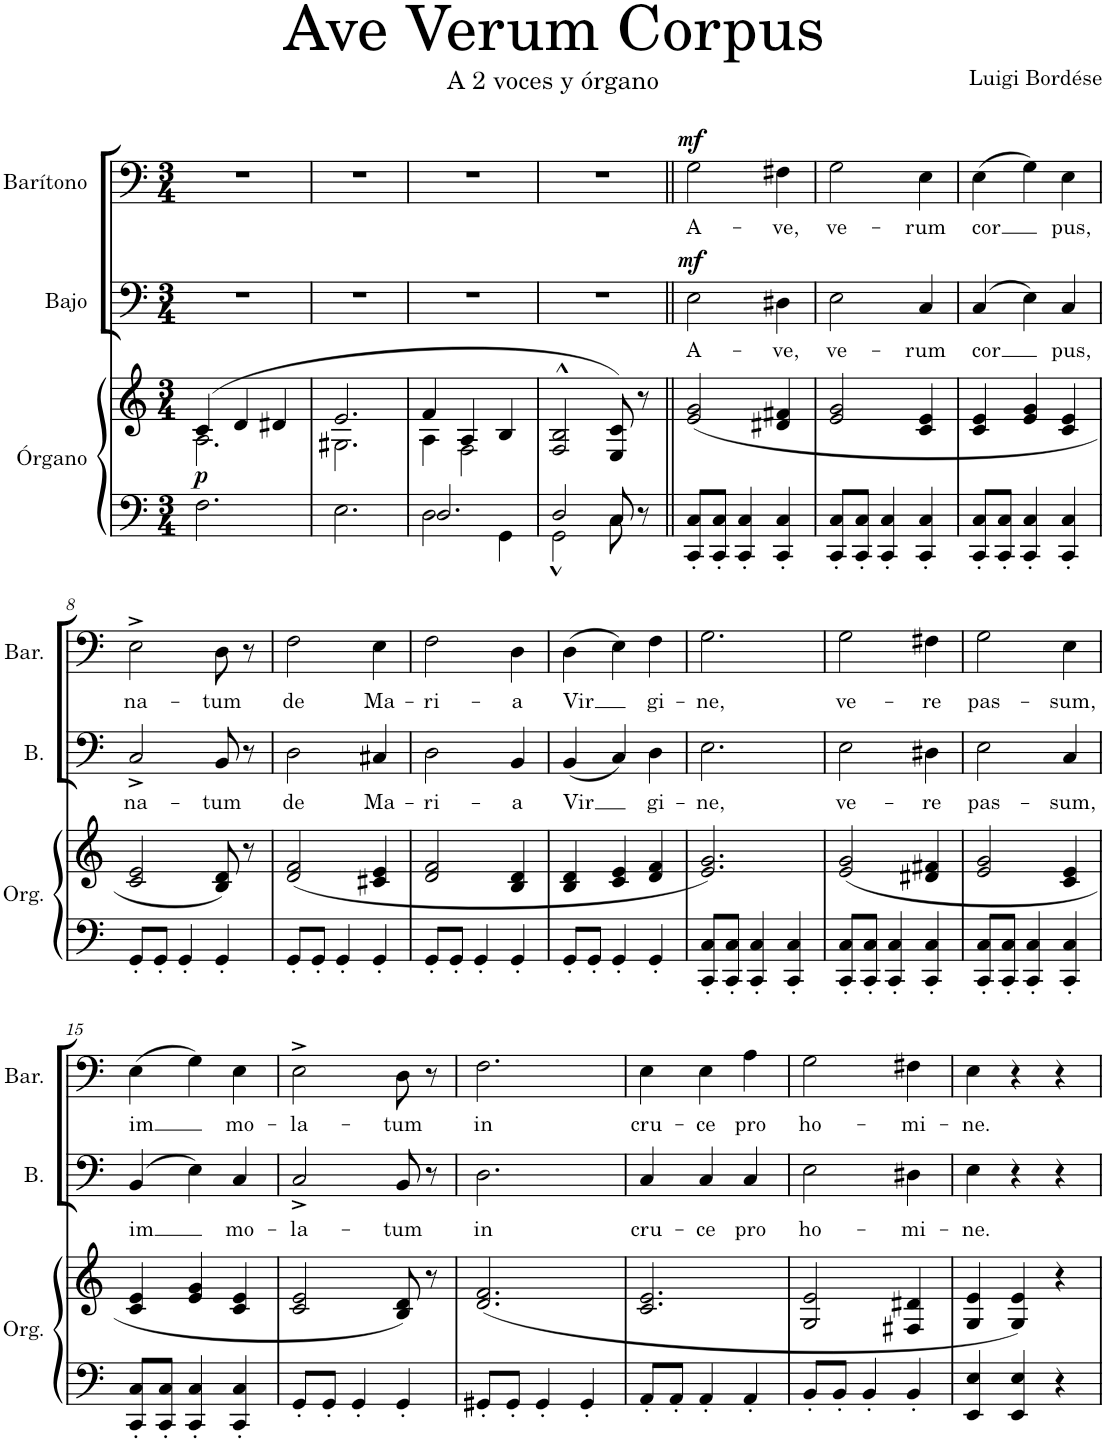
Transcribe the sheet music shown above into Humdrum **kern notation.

**kern	**kern	**dynam	**kern	**text	**dynam	**kern	**text	**dynam
*part3	*part3	*part3	*part2	*part2	*part2	*part1	*part1	*part1
*staff4	*staff3	*staff3/4	*staff2	*staff2	*staff2	*staff1	*staff1	*staff1
*I"Órgano	*	*	*I"Bajo	*	*	*I"Barítono	*	*
*	*	*	*I'B.	*	*	*I'Bar.	*	*
*clefF4	*clefG2	*	*clefF4	*	*	*clefF4	*	*
*k[]	*k[]	*	*k[]	*	*	*k[]	*	*
*M3/4	*M3/4	*	*M3/4	*	*	*M3/4	*	*
=1	=1	=1	=1	=1	=1	=1	=1	=1
*	*^	*	*	*	*	*	*	*
!	!	!	!LO:DY:b	!	!	!	!	!	!
2.F\	(4c/	2.A\	p	2.r	.	.	2.r	.	.
.	4d/	.	.	.	.	.	.	.	.
.	4d#X/	.	.	.	.	.	.	.	.
=2	=2	=2	=2	=2	=2	=2	=2	=2	=2
2.E\	2.e/	2.G#X\	.	2.r	.	.	2.r	.	.
=3	=3	=3	=3	=3	=3	=3	=3	=3	=3
*^	*	*	*	*	*	*	*	*	*
2.D/	2D\	4f/	4A\	.	2.r	.	.	2.r	.	.
.	.	4A/	2F\	.	.	.	.	.	.	.
.	4GG\	4B/	.	.	.	.	.	.	.	.
*	*	*v	*v	*	*	*	*	*	*	*
=4	=4	=4	=4	=4	=4	=4	=4	=4	=4
2D/	2GG^^\	2F/^^ 2B/^^	.	2.r	.	.	2.r	.	.
8C/	8C\	8E/ 8c/)	.	.	.	.	.	.	.
8r	8ryy	8r	.	.	.	.	.	.	.
=5||	=5||	=5||	=5||	=5||	=5||	=5||	=5||	=5||	=5||
!	!	!	!	!	!LO:LY:b	!LO:DY:a	!	!LO:LY:b	!LO:DY:a
*v	*v	*	*	*	*	*	*	*	*
8CC/' 8C/'L	(2e/ 2g/	.	2E\	A-	mf	2G\	A-	mf
8CC/' 8C/'J	.	.	.	.	.	.	.	.
4CC/' 4C/'	.	.	.	.	.	.	.	.
!	!	!	!	!LO:LY:b	!	!	!LO:LY:b	!
4CC/' 4C/'	4d#X/ 4f#X/	.	4D#X\	-ve,	.	4F#X\	-ve,	.
=6	=6	=6	=6	=6	=6	=6	=6	=6
!	!	!	!	!LO:LY:b	!	!	!LO:LY:b	!
8CC/' 8C/'L	2e/ 2g/	.	2E\	ve-	.	2G\	ve-	.
8CC/' 8C/'J	.	.	.	.	.	.	.	.
4CC/' 4C/'	.	.	.	.	.	.	.	.
!	!	!	!	!LO:LY:b	!	!	!LO:LY:b	!
4CC/' 4C/'	4c/ 4e/	.	4C/	-rum	.	4E\	-rum	.
=7	=7	=7	=7	=7	=7	=7	=7	=7
!	!	!	!	!LO:LY:b	!	!	!LO:LY:b	!
8CC/' 8C/'L	4c/ 4e/	.	(4C/	cor	.	(4E\	cor	.
8CC/' 8C/'J	.	.	.	.	.	.	.	.
4CC/' 4C/'	4e/ 4g/	.	4E\)	.	.	4G\)	.	.
!	!	!	!	!LO:LY:b	!	!	!LO:LY:b	!
4CC/' 4C/'	4c/ 4e/	.	4C/	pus,	.	4E\	pus,	.
!!LO:LB:g=z
=8	=8	=8	=8	=8	=8	=8	=8	=8
!	!	!	!	!LO:LY:b	!	!	!LO:LY:b	!
8GG'/L	2c/ 2e/	.	2C^/	na-	.	2E^\	na-	.
8GG'/J	.	.	.	.	.	.	.	.
4GG'/	.	.	.	.	.	.	.	.
!	!	!	!	!LO:LY:b	!	!	!LO:LY:b	!
4GG'/	8B/ 8d/)	.	8BB/	-tum	.	8D\	-tum	.
.	8r	.	8r	.	.	8r	.	.
=9	=9	=9	=9	=9	=9	=9	=9	=9
!	!	!	!	!LO:LY:b	!	!	!LO:LY:b	!
8GG'/L	(2d/ 2f/	.	2D\	de	.	2F\	de	.
8GG'/J	.	.	.	.	.	.	.	.
4GG'/	.	.	.	.	.	.	.	.
!	!	!	!	!LO:LY:b	!	!	!LO:LY:b	!
4GG'/	4c#X/ 4e/	.	4C#X/	Ma-	.	4E\	Ma-	.
=10	=10	=10	=10	=10	=10	=10	=10	=10
!	!	!	!	!LO:LY:b	!	!	!LO:LY:b	!
8GG'/L	2d/ 2f/	.	2D\	-ri-	.	2F\	-ri-	.
8GG'/J	.	.	.	.	.	.	.	.
4GG'/	.	.	.	.	.	.	.	.
!	!	!	!	!LO:LY:b	!	!	!LO:LY:b	!
4GG'/	4B/ 4d/	.	4BB/	-a	.	4D\	-a	.
=11	=11	=11	=11	=11	=11	=11	=11	=11
!	!	!	!	!LO:LY:b	!	!	!LO:LY:b	!
8GG'/L	4B/ 4d/	.	(4BB/	Vir	.	(4D\	Vir	.
8GG'/J	.	.	.	.	.	.	.	.
4GG'/	4c/ 4e/	.	4C/)	.	.	4E\)	.	.
!	!	!	!	!LO:LY:b	!	!	!LO:LY:b	!
4GG'/	4d/ 4f/	.	4D\	gi-	.	4F\	gi-	.
=12	=12	=12	=12	=12	=12	=12	=12	=12
!	!	!	!	!LO:LY:b	!	!	!LO:LY:b	!
8CC/' 8C/'L	2.e/ 2.g/)	.	2.E\	-ne,	.	2.G\	-ne,	.
8CC/' 8C/'J	.	.	.	.	.	.	.	.
4CC/' 4C/'	.	.	.	.	.	.	.	.
4CC/' 4C/'	.	.	.	.	.	.	.	.
=13	=13	=13	=13	=13	=13	=13	=13	=13
!	!	!	!	!LO:LY:b	!	!	!LO:LY:b	!
8CC/' 8C/'L	(2e/ 2g/	.	2E\	ve-	.	2G\	ve-	.
8CC/' 8C/'J	.	.	.	.	.	.	.	.
4CC/' 4C/'	.	.	.	.	.	.	.	.
!	!	!	!	!LO:LY:b	!	!	!LO:LY:b	!
4CC/' 4C/'	4d#X/ 4f#X/	.	4D#X\	-re	.	4F#X\	-re	.
=14	=14	=14	=14	=14	=14	=14	=14	=14
!	!	!	!	!LO:LY:b	!	!	!LO:LY:b	!
8CC/' 8C/'L	2e/ 2g/	.	2E\	pas-	.	2G\	pas-	.
8CC/' 8C/'J	.	.	.	.	.	.	.	.
4CC/' 4C/'	.	.	.	.	.	.	.	.
!	!	!	!	!LO:LY:b	!	!	!LO:LY:b	!
4CC/' 4C/'	4c/ 4e/	.	4C/	-sum,	.	4E\	-sum,	.
!!LO:LB:g=z
=15	=15	=15	=15	=15	=15	=15	=15	=15
!	!	!	!	!LO:LY:b	!	!	!LO:LY:b	!
8CC/' 8C/'L	4c/ 4e/	.	(4BB/	im	.	(4E\	im	.
8CC/' 8C/'J	.	.	.	.	.	.	.	.
4CC/' 4C/'	4e/ 4g/	.	4E\)	.	.	4G\)	.	.
!	!	!	!	!LO:LY:b	!	!	!LO:LY:b	!
4CC/' 4C/'	4c/ 4e/	.	4C/	mo-	.	4E\	mo-	.
=16	=16	=16	=16	=16	=16	=16	=16	=16
!	!	!	!	!LO:LY:b	!	!	!LO:LY:b	!
8GG'/L	2c/ 2e/	.	2C^/	-la-	.	2E^\	-la-	.
8GG'/J	.	.	.	.	.	.	.	.
4GG'/	.	.	.	.	.	.	.	.
!	!	!	!	!LO:LY:b	!	!	!LO:LY:b	!
4GG'/	8B/ 8d/)	.	8BB/	-tum	.	8D\	-tum	.
.	8r	.	8r	.	.	8r	.	.
=17	=17	=17	=17	=17	=17	=17	=17	=17
!	!	!	!	!LO:LY:b	!	!	!LO:LY:b	!
8GG#X'/L	(2.d/ 2.f/	.	2.D\	in	.	2.F\	in	.
8GG#'/J	.	.	.	.	.	.	.	.
4GG#'/	.	.	.	.	.	.	.	.
4GG#'/	.	.	.	.	.	.	.	.
=18	=18	=18	=18	=18	=18	=18	=18	=18
!	!	!	!	!LO:LY:b	!	!	!LO:LY:b	!
8AA'/L	2.c/ 2.e/	.	4C/	cru-	.	4E\	cru-	.
8AA'/J	.	.	.	.	.	.	.	.
!	!	!	!	!LO:LY:b	!	!	!LO:LY:b	!
4AA'/	.	.	4C/	-ce	.	4E\	-ce	.
!	!	!	!	!LO:LY:b	!	!	!LO:LY:b	!
4AA'/	.	.	4C/	pro	.	4A\	pro	.
=19	=19	=19	=19	=19	=19	=19	=19	=19
!	!	!	!	!LO:LY:b	!	!	!LO:LY:b	!
8BB'/L	2G/ 2e/	.	2E\	ho-	.	2G\	ho-	.
8BB'/J	.	.	.	.	.	.	.	.
4BB'/	.	.	.	.	.	.	.	.
!	!	!	!	!LO:LY:b	!	!	!LO:LY:b	!
4BB'/	4F#X/ 4d#X/	.	4D#X\	-mi-	.	4F#X\	-mi-	.
=20	=20	=20	=20	=20	=20	=20	=20	=20
!	!	!	!	!LO:LY:b	!	!	!LO:LY:b	!
4EE/ 4E/	4G/ 4e/	.	4E\	-ne.	.	4E\	-ne.	.
4EE/ 4E/	4G/ 4e/)	.	4r	.	.	4r	.	.
4r	4r	.	4r	.	.	4r	.	.
=	=	=	=	=	=	=	=	=
*-	*-	*-	*-	*-	*-	*-	*-	*-
